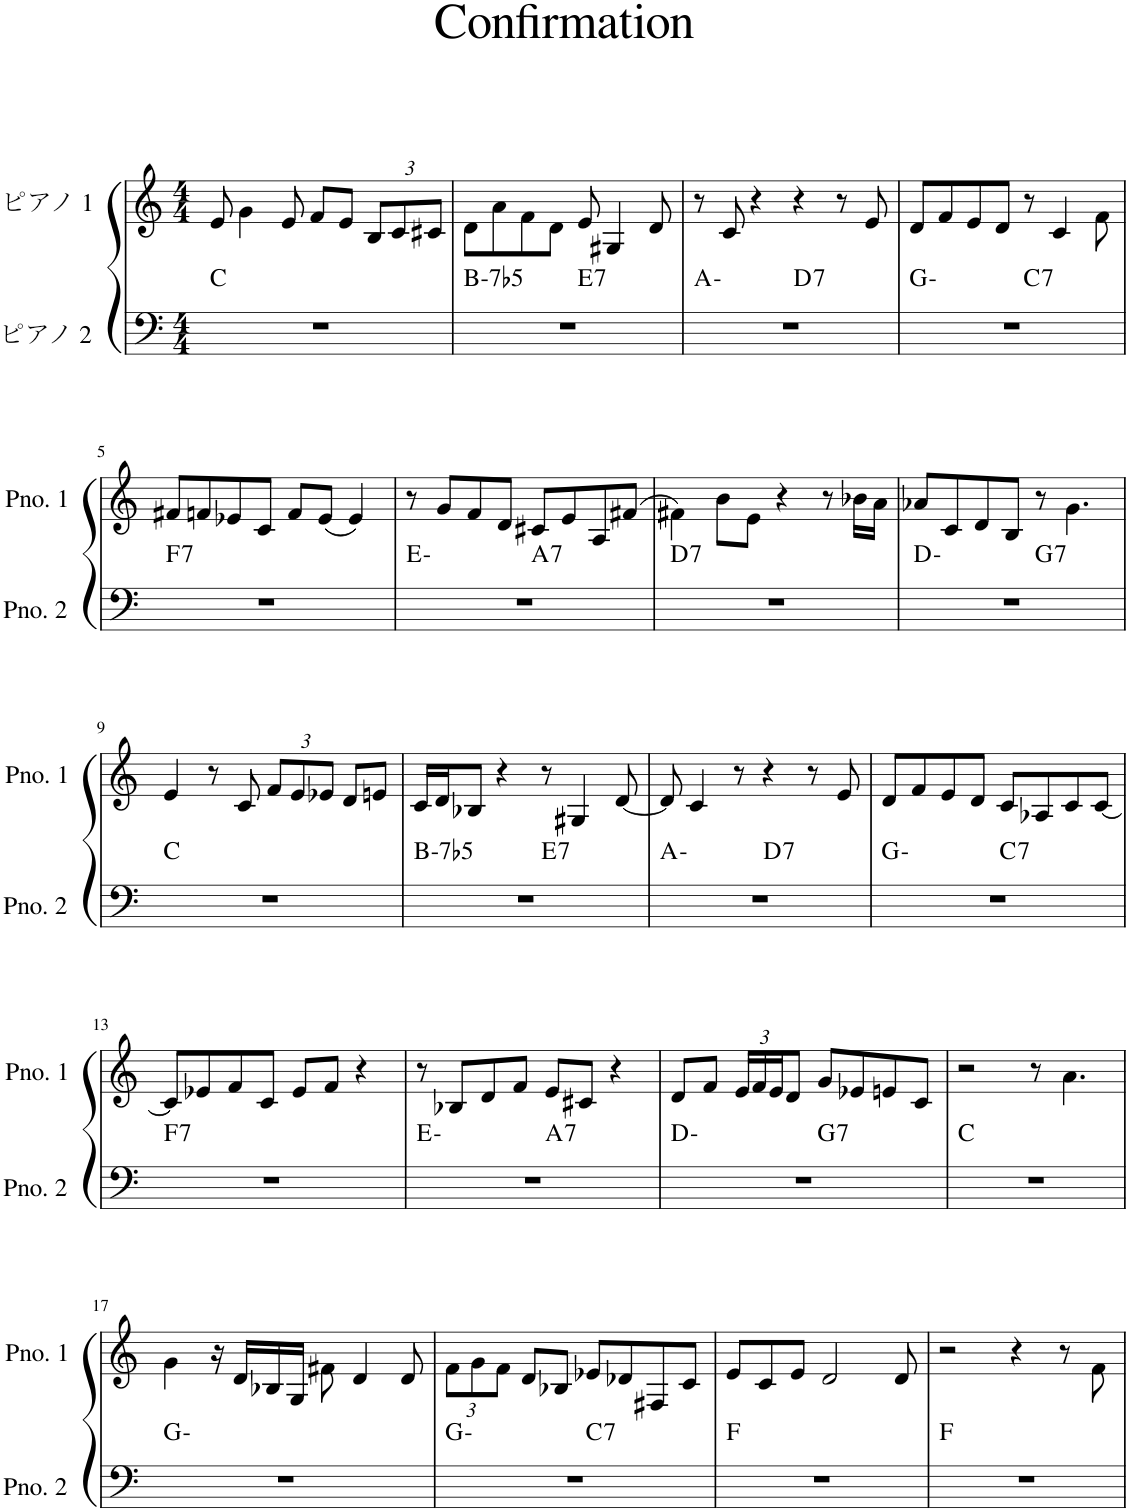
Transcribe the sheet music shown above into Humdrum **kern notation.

**kern	**harte	**kern
*part2	*part2	*part1
*staff2	*	*staff1
*I"ピアノ 2	*	*I"ピアノ 1
*clefF4	*	*clefG2
*k[]	*	*k[]
*M4/4	*	*M4/4
=1	=1	=1
1r	C:maj	8e/
.	.	4g\
.	.	8e/
.	.	8f/L
.	.	8e/J
*	*	*Xbrackettup
.	.	12B/L
.	.	12c/
.	.	12c#X/J
=2	=2	=2
!	!LO:H:kt=-7b5	!
*^	*	*
1r	2ryy	B:hdim7	8d\L
.	.	.	8a\
.	.	.	8f\
.	.	.	8d\J
!	!	!LO:H:kt=7	!
.	2ryy	E:7	8e/
.	.	.	4G#X/
.	.	.	8d/
=3	=3	=3	=3
1r	2ryy	A:min	8r
.	.	.	8c/
.	.	.	4r
!	!	!LO:H:kt=7	!
.	2ryy	D:7	4r
.	.	.	8r
.	.	.	8e/
=4	=4	=4	=4
1r	2ryy	G:min	8d/L
.	.	.	8f/
.	.	.	8e/
.	.	.	8d/J
!	!	!LO:H:kt=7	!
.	2ryy	C:7	8r
.	.	.	4c/
.	.	.	8f\
!!LO:LB:g=z
=5	=5	=5	=5
!	!	!LO:H:kt=7	!
*v	*v	*	*
1r	F:7	8f#X/L
.	.	8fn/
.	.	8e-X/
.	.	8c/J
.	.	8f/L
.	.	(8e-/J
.	.	4e-/)
=6	=6	=6
*^	*	*
1r	2ryy	E:min	8r
.	.	.	8g/L
.	.	.	8f/
.	.	.	8d/J
!	!	!LO:H:kt=7	!
.	2ryy	A:7	8c#X/L
.	.	.	8e/
.	.	.	8A/
.	.	.	(8f#X/J
=7	=7	=7	=7
!	!	!LO:H:kt=7	!
*v	*v	*	*
1r	D:7	4f#X\)
.	.	8b\L
.	.	8e\J
.	.	4r
.	.	8r
.	.	16b-X\LL
.	.	16a\JJ
=8	=8	=8
*^	*	*
1r	2ryy	D:min	8a-X/L
.	.	.	8c/
.	.	.	8d/
.	.	.	8B/J
!	!	!LO:H:kt=7	!
.	2ryy	G:7	8r
.	.	.	4.g\
*v	*v	*	*
!!LO:LB:g=z
=9	=9	=9
1r	C:maj	4e/
.	.	8r
.	.	8c/
.	.	12f/L
.	.	12e/
.	.	12e-X/J
.	.	8d/L
.	.	8en/J
=10	=10	=10
!	!LO:H:kt=-7b5	!
*^	*	*
1r	2ryy	B:hdim7	16c/LL
.	.	.	16d/J
.	.	.	8B-X/J
.	.	.	4r
!	!	!LO:H:kt=7	!
.	2ryy	E:7	8r
.	.	.	4G#X/
.	.	.	[8d/
=11	=11	=11	=11
1r	2ryy	A:min	8d/]
.	.	.	4c/
.	.	.	8r
!	!	!LO:H:kt=7	!
.	2ryy	D:7	4r
.	.	.	8r
.	.	.	8e/
=12	=12	=12	=12
1r	2ryy	G:min	8d/L
.	.	.	8f/
.	.	.	8e/
.	.	.	8d/J
!	!	!LO:H:kt=7	!
.	2ryy	C:7	8c/L
.	.	.	8A-X/
.	.	.	8c/
.	.	.	[8c/J
!!LO:LB:g=z
=13	=13	=13	=13
!	!	!LO:H:kt=7	!
*v	*v	*	*
1r	F:7	8c/L]
.	.	8e-X/
.	.	8f/
.	.	8c/J
.	.	8e-/L
.	.	8f/J
.	.	4r
=14	=14	=14
*^	*	*
1r	2ryy	E:min	8r
.	.	.	8B-X/L
.	.	.	8d/
.	.	.	8f/J
!	!	!LO:H:kt=7	!
.	2ryy	A:7	8e/L
.	.	.	8c#X/J
.	.	.	4r
=15	=15	=15	=15
1r	2ryy	D:min	8d/L
.	.	.	8f/J
.	.	.	24e/LL
.	.	.	24f/
.	.	.	24e/J
.	.	.	8d/J
!	!	!LO:H:kt=7	!
.	2ryy	G:7	8g/L
.	.	.	8e-X/
.	.	.	8en/
.	.	.	8c/J
*v	*v	*	*
=16	=16	=16
1r	C:maj	2r
.	.	8r
.	.	4.a\
!!LO:LB:g=z
=17	=17	=17
1r	G:min	4g\
.	.	16r
.	.	16d/LL
.	.	16B-X/
.	.	16G/JJ
.	.	8f#X\
.	.	4d/
.	.	8d/
=18	=18	=18
*^	*	*
1r	2ryy	G:min	12f\L
.	.	.	12g\
.	.	.	12f\J
.	.	.	8d/L
.	.	.	8B-X/J
!	!	!LO:H:kt=7	!
.	2ryy	C:7	8e-X/L
.	.	.	8d-X/
.	.	.	8F#X/
.	.	.	8c/J
*v	*v	*	*
=19	=19	=19
1r	F:maj	8e/L
.	.	8c/
.	.	8e/J
.	.	2d/
.	.	8d/
=20	=20	=20
1r	F:maj	2r
.	.	4r
.	.	8r
.	.	8f\
=	=	=
*-	*-	*-
